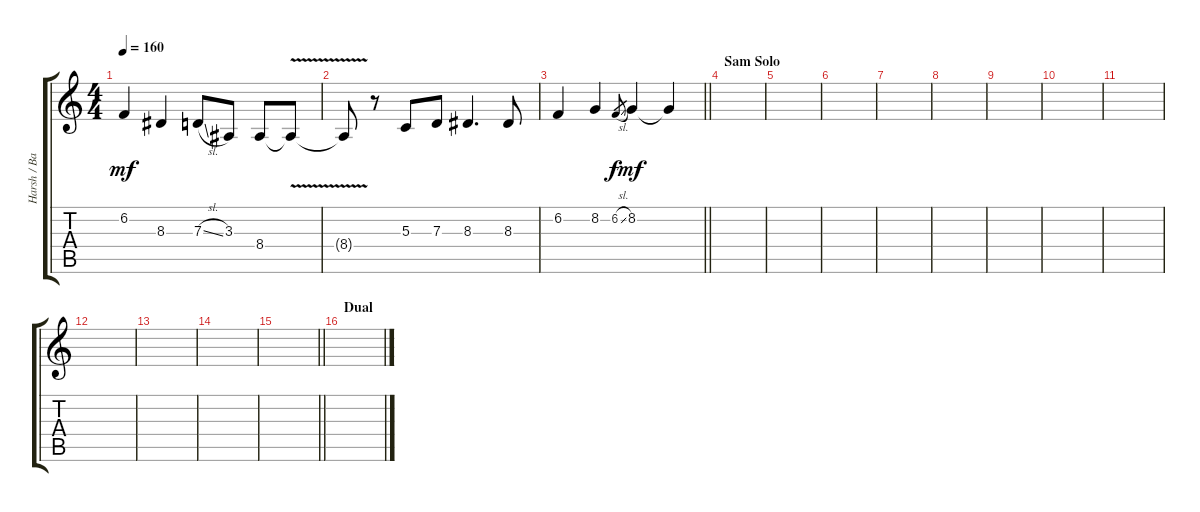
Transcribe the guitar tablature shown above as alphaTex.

\track ("Harsh / Back / Delay Vocals" "Harsh / Ba") {instrument flute}
\staff {score tabs}
\tuning (E4 B3 G3 D3 A2 E2) {hide}
\ts (4 4)
\tempo 160
\clef g2
\ks c
6.2.4{dy mf} 8.3.4 7.3{sl}.8 3.3.8 8.4.8 8.4{v t}.8 |
8.4{t}.8 r.8 5.3.8 7.3.8 8.3.4{d} 8.3.8 |
\barLineRight lightlight
6.2.4 8.2.4 6.2{sl}.8{gr dy f} 8.2.4{dy mf} 8.2{t}.4 |
\section ("" "Sam Solo")
|
|
|
|
|
|
|
|
|
|
|
\barLineRight lightlight
|
\section ("" "Dual")
